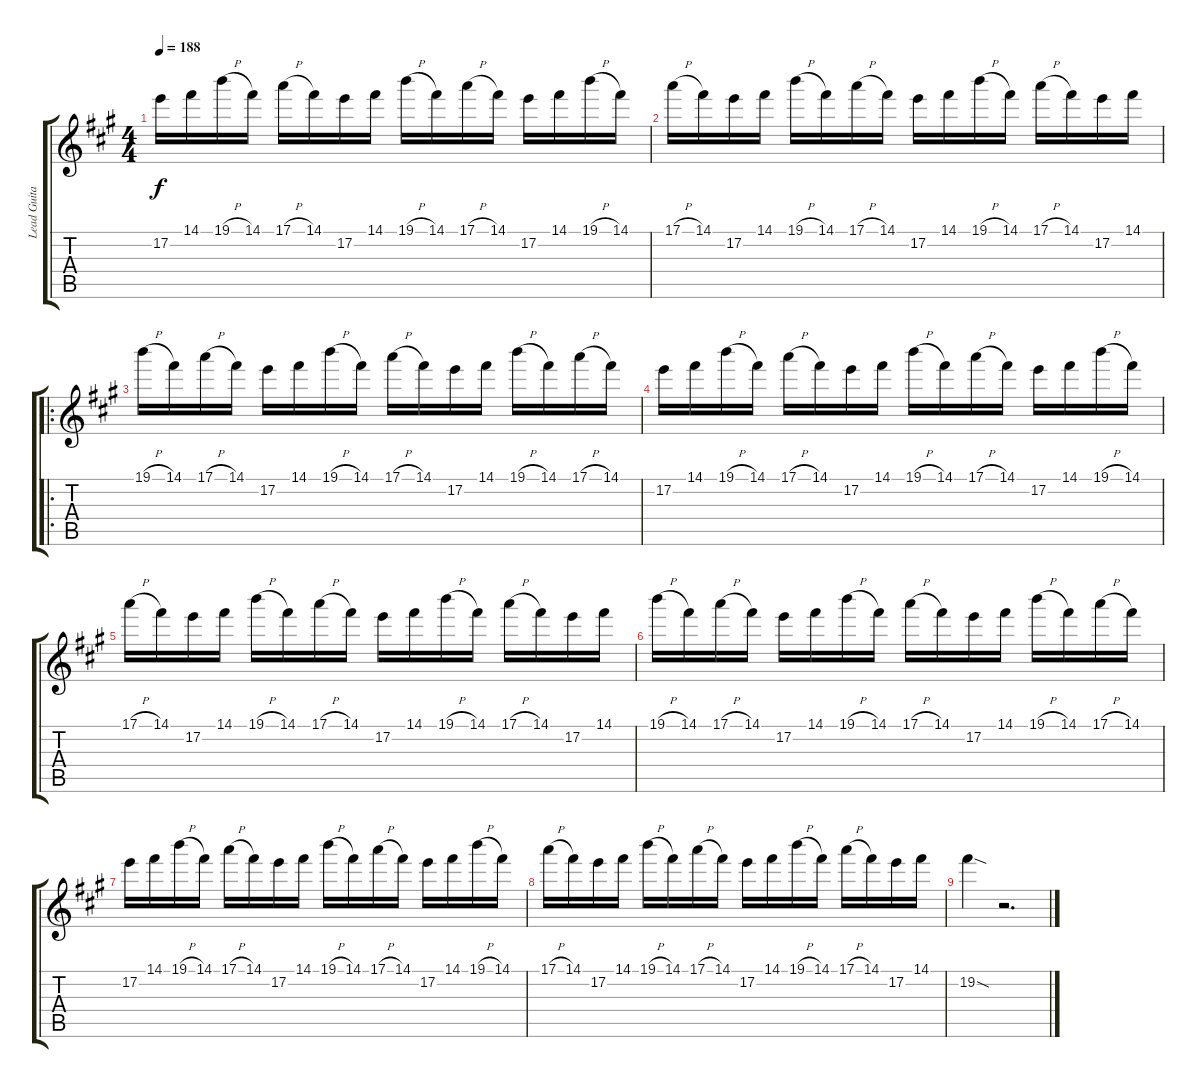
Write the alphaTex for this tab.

\track ("Lead Guitar(D.Mustaine)" "Lead Guita") {instrument distortionguitar}
\staff {score tabs}
\tuning (E4 B3 G3 D3 A2 E2) {hide}
\ts (4 4)
\tempo 188
\clef g2
\ks a
17.2.16{dy f} 14.1.16 19.1{h}.16 14.1.16 17.1{h}.16 14.1.16 17.2.16 14.1.16 19.1{h}.16 14.1.16 17.1{h}.16 14.1.16 17.2.16 14.1.16 19.1{h}.16 14.1.16 |
17.1{h}.16 14.1.16 17.2.16 14.1.16 19.1{h}.16 14.1.16 17.1{h}.16 14.1.16 17.2.16 14.1.16 19.1{h}.16 14.1.16 17.1{h}.16 14.1.16 17.2.16 14.1.16 |
\ro
19.1{h}.16 14.1.16 17.1{h}.16 14.1.16 17.2.16 14.1.16 19.1{h}.16 14.1.16 17.1{h}.16 14.1.16 17.2.16 14.1.16 19.1{h}.16 14.1.16 17.1{h}.16 14.1.16 |
17.2.16 14.1.16 19.1{h}.16 14.1.16 17.1{h}.16 14.1.16 17.2.16 14.1.16 19.1{h}.16 14.1.16 17.1{h}.16 14.1.16 17.2.16 14.1.16 19.1{h}.16 14.1.16 |
17.1{h}.16 14.1.16 17.2.16 14.1.16 19.1{h}.16 14.1.16 17.1{h}.16 14.1.16 17.2.16 14.1.16 19.1{h}.16 14.1.16 17.1{h}.16 14.1.16 17.2.16 14.1.16 |
19.1{h}.16 14.1.16 17.1{h}.16 14.1.16 17.2.16 14.1.16 19.1{h}.16 14.1.16 17.1{h}.16 14.1.16 17.2.16 14.1.16 19.1{h}.16 14.1.16 17.1{h}.16 14.1.16 |
17.2.16 14.1.16 19.1{h}.16 14.1.16 17.1{h}.16 14.1.16 17.2.16 14.1.16 19.1{h}.16 14.1.16 17.1{h}.16 14.1.16 17.2.16 14.1.16 19.1{h}.16 14.1.16 |
17.1{h}.16 14.1.16 17.2.16 14.1.16 19.1{h}.16 14.1.16 17.1{h}.16 14.1.16 17.2.16 14.1.16 19.1{h}.16 14.1.16 17.1{h}.16 14.1.16 17.2.16 14.1.16 |
19.2{sod}.4 r.2{d}
